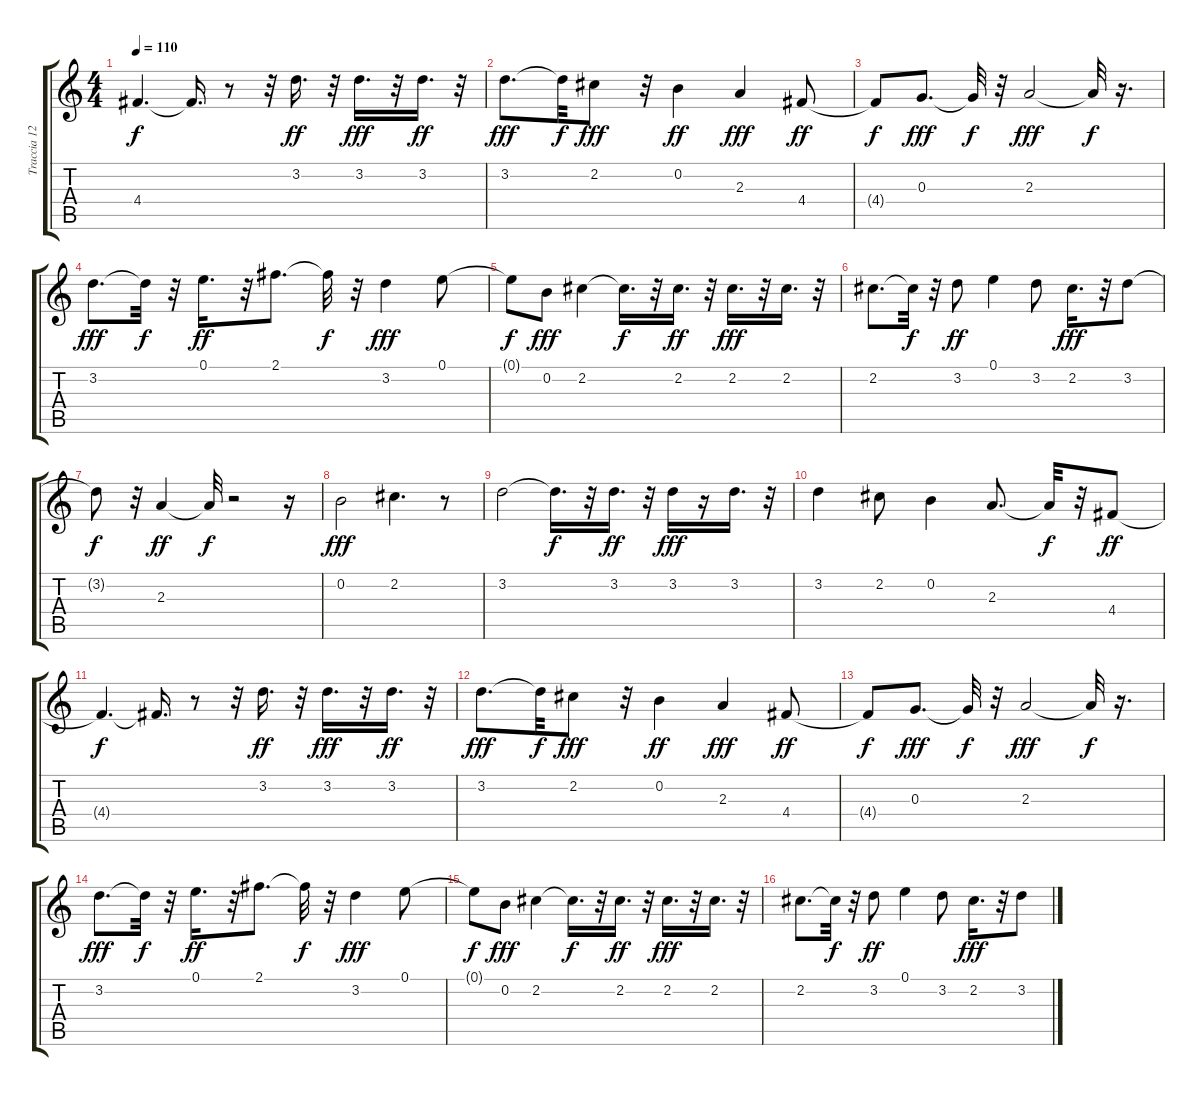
\track ("Traccia 12" "Traccia 12") {instrument electricguitarjazz}
\staff {score tabs}
\tuning (E4 B3 G3 D3 A2 E2) {hide}
\ts (4 4)
\tempo 110
\clef g2
\ks c
4.4{t}.4{d dy f} 4.4{t}.16{d} r.8 r.32 3.2.16{d dy ff} r.32 3.2.16{d dy fff} r.32 3.2.16{d dy ff} r.32 |
3.2.8{d dy fff} 3.2{t}.32{dy f} 2.2.8{dy fff} r.32 0.2.4{dy ff} 2.3.4{dy fff} 4.4.8{dy ff} |
4.4{t}.8{dy f} 0.3.8{d dy fff} 0.3{t}.32{dy f} r.32 2.3.2{dy fff} 2.3{t}.32{dy f} r.16{d} |
3.2.8{d dy fff} 3.2{t}.32{dy f} r.32 0.1.16{d dy ff} r.32 2.1.8{d} 2.1{t}.32{dy f} r.32 3.2.4{dy fff} 0.1.8 |
0.1{t}.8{dy f} 0.2.8{dy fff} 2.2.4 2.2{t}.16{d dy f} r.32 2.2.16{d dy ff} r.32 2.2.16{d dy fff} r.32 2.2.16{d} r.32 |
2.2.8{d} 2.2{t}.32{dy f} r.32 3.2.8{dy ff} 0.1.4 3.2.8 2.2.16{d dy fff} r.32 3.2.8 |
3.2{t}.8{dy f} r.32 2.3.4{dy ff} 2.3{t}.32{dy f} r.2 r.16 |
0.2.2{dy fff} 2.2.4{d} r.8 |
3.2.2 3.2{t}.16{d dy f} r.32 3.2.16{d dy ff} r.32 3.2.16{dy fff} r.16 3.2.16{d} r.32 |
3.2.4 2.2.8 0.2.4 2.3.8{d} 2.3{t}.32{dy f} r.32 4.4.8{dy ff} |
4.4{t}.4{d dy f} 4.4{t}.16{d} r.8 r.32 3.2.16{d dy ff} r.32 3.2.16{d dy fff} r.32 3.2.16{d dy ff} r.32 |
3.2.8{d dy fff} 3.2{t}.32{dy f} 2.2.8{dy fff} r.32 0.2.4{dy ff} 2.3.4{dy fff} 4.4.8{dy ff} |
4.4{t}.8{dy f} 0.3.8{d dy fff} 0.3{t}.32{dy f} r.32 2.3.2{dy fff} 2.3{t}.32{dy f} r.16{d} |
3.2.8{d dy fff} 3.2{t}.32{dy f} r.32 0.1.16{d dy ff} r.32 2.1.8{d} 2.1{t}.32{dy f} r.32 3.2.4{dy fff} 0.1.8 |
0.1{t}.8{dy f} 0.2.8{dy fff} 2.2.4 2.2{t}.16{d dy f} r.32 2.2.16{d dy ff} r.32 2.2.16{d dy fff} r.32 2.2.16{d} r.32 |
2.2.8{d} 2.2{t}.32{dy f} r.32 3.2.8{dy ff} 0.1.4 3.2.8 2.2.16{d dy fff} r.32 3.2.8
